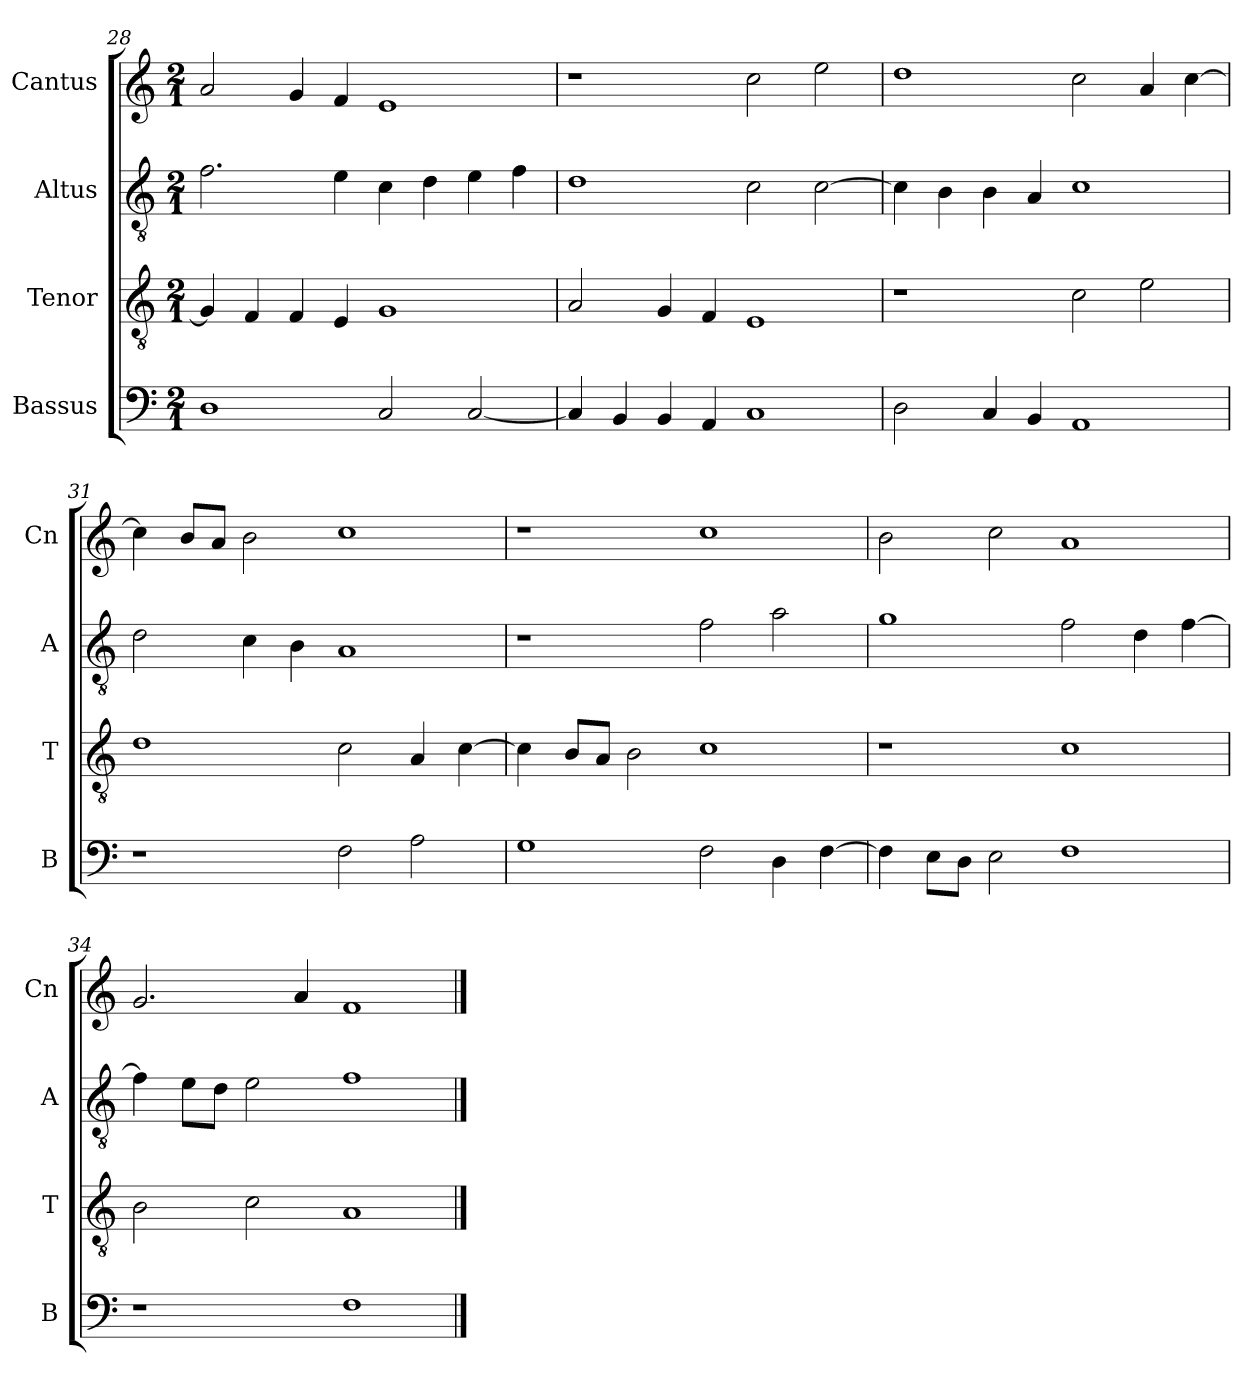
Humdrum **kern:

**kern	**kern	**kern	**kern
*part4	*part3	*part2	*part1
*staff4	*staff3	*staff2	*staff1
*I"Bassus	*I"Tenor	*I"Altus	*I"Cantus
*I'B	*I'T	*I'A	*I'Cn
*clefF4	*clefGv2	*clefGv2	*clefG2
*k[]	*k[]	*k[]	*k[]
*M2/1	*M2/1	*M2/1	*M2/1
=28	=28	=28	=28
1D	4G/]	2.f\	2a/
.	4F/	.	.
.	4F/	.	4g/
.	4E/	4e\	4f/
2C/	1G	4c\	1e
.	.	4d\	.
[2C/	.	4e\	.
.	.	4f\	.
=29	=29	=29	=29
4C/]	2A/	1d	1r
4BB/	.	.	.
4BB/	4G/	.	.
4AA/	4F/	.	.
1C	1E	2c\	2cc\
.	.	[2c\	2ee\
=30	=30	=30	=30
2D\	1r	4c\]	1dd
.	.	4B\	.
4C/	.	4B\	.
4BB/	.	4A/	.
1AA	2c\	1c	2cc\
.	2e\	.	4a/
.	.	.	[4cc\
=31	=31	=31	=31
1r	1d	2d\	4cc\]
.	.	.	8b/L
.	.	.	8a/J
.	.	4c\	2b\
.	.	4B\	.
2F\	2c\	1A	1cc
2A\	4A/	.	.
.	[4c\	.	.
=32	=32	=32	=32
1G	4c\]	1r	1r
.	8B/L	.	.
.	8A/J	.	.
.	2B\	.	.
2F\	1c	2f\	1cc
4D\	.	2a\	.
[4F\	.	.	.
=33	=33	=33	=33
4F\]	1r	1g	2b\
8E\L	.	.	.
8D\J	.	.	.
2E\	.	.	2cc\
1F	1c	2f\	1a
.	.	4d\	.
.	.	[4f\	.
=34	=34	=34	=34
1r	2B\	4f\]	2.g/
.	.	8e\L	.
.	.	8d\J	.
.	2c\	2e\	.
.	.	.	4a/
1F	1A	1f	1f
==	==	==	==
*-	*-	*-	*-
